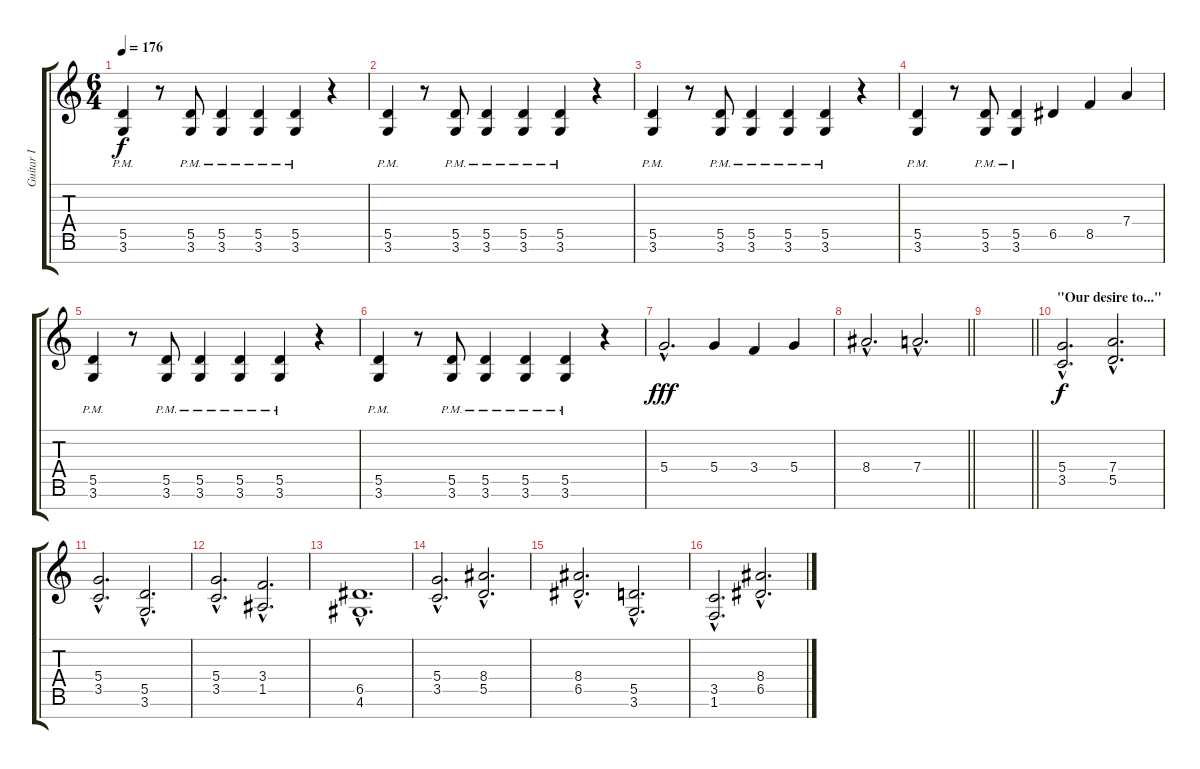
\track ("Guitar I" "Guitar I") {instrument distortionguitar}
\staff {score tabs}
\tuning (E4 B3 G3 D3 A2 E2 B1) {hide}
\ts (6 4)
\section ("" "")
\tempo 176
\clef g2
\ks c
(5.5{pm} 3.6{pm}).4{dy f} r.8 (5.5{pm} 3.6{pm}).8 (5.5{pm} 3.6{pm}).4 (5.5{pm} 3.6{pm}).4 (5.5{pm} 3.6{pm}).4 r.4 |
(5.5{pm} 3.6{pm}).4 r.8 (5.5{pm} 3.6{pm}).8 (5.5{pm} 3.6{pm}).4 (5.5{pm} 3.6{pm}).4 (5.5{pm} 3.6{pm}).4 r.4 |
(5.5{pm} 3.6{pm}).4 r.8 (5.5{pm} 3.6{pm}).8 (5.5{pm} 3.6{pm}).4 (5.5{pm} 3.6{pm}).4 (5.5{pm} 3.6{pm}).4 r.4 |
(5.5{pm} 3.6{pm}).4 r.8 (5.5{pm} 3.6{pm}).8 (5.5{pm} 3.6{pm}).4 6.5.4 8.5.4 7.4.4 |
(5.5{pm} 3.6{pm}).4 r.8 (5.5{pm} 3.6{pm}).8 (5.5{pm} 3.6{pm}).4 (5.5{pm} 3.6{pm}).4 (5.5{pm} 3.6{pm}).4 r.4 |
(5.5{pm} 3.6{pm}).4 r.8 (5.5{pm} 3.6{pm}).8 (5.5{pm} 3.6{pm}).4 (5.5{pm} 3.6{pm}).4 (5.5{pm} 3.6{pm}).4 r.4 |
5.4{hac}.2{d dy fff} 5.4.4 3.4.4 5.4.4 |
\barLineRight lightlight
8.4{hac}.2{d} 7.4{hac}.2{d} |
\barLineRight lightlight
|
\section ("" "\"Our desire to...\"")
(5.4{hac} 3.5{hac}).2{d dy f} (7.4{hac} 5.5{hac}).2{d} |
(5.4{hac} 3.5{hac}).2{d} (5.5{hac} 3.6{hac}).2{d} |
(5.4{hac} 3.5{hac}).2{d} (3.4{hac} 1.5{hac}).2{d} |
(6.5{hac} 4.6{hac}).1{d} |
(5.4{hac} 3.5{hac}).2{d} (8.4{hac} 5.5{hac}).2{d} |
(8.4{hac} 6.5{hac}).2{d} (5.5{hac} 3.6{hac}).2{d} |
(3.5{hac} 1.6{hac}).2{d} (8.4{hac} 6.5{hac}).2{d}
